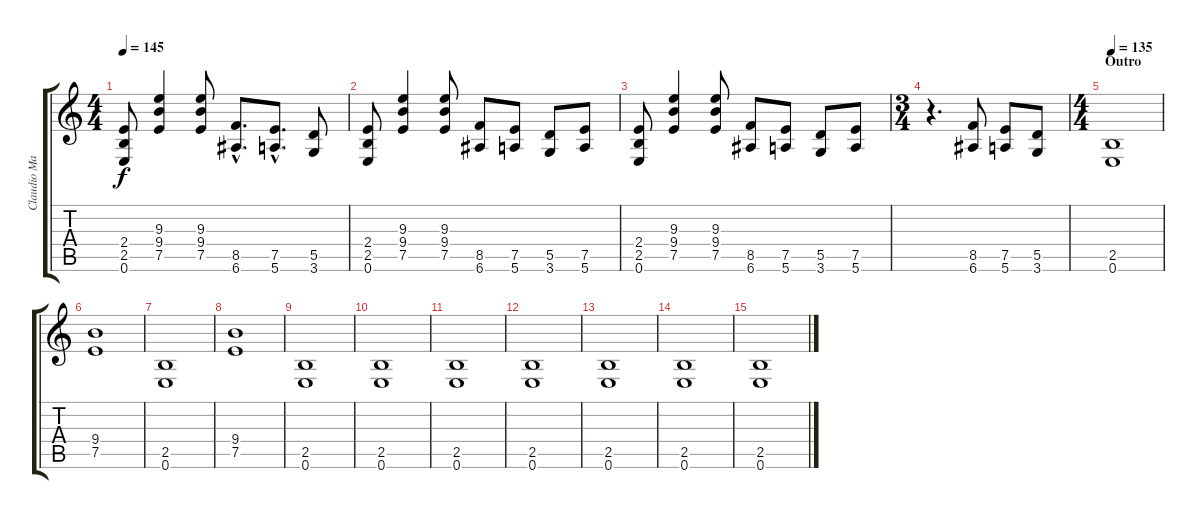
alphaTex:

\track ("Claudio Marciello (Gtr 1)" "Claudio Ma") {instrument distortionguitar}
\staff {score tabs}
\tuning (E4 B3 G3 D3 A2 E2) {hide}
\ts (4 4)
\tempo 145
\clef g2
\ks c
(2.4 2.5 0.6).8{dy f} (9.3 9.4 7.5).4 (9.3 9.4 7.5).8 (8.5{hac} 6.6{hac}).8{d} (7.5{hac} 5.6{hac}).8{d} (5.5 3.6).8 |
(2.4 2.5 0.6).8 (9.3 9.4 7.5).4 (9.3 9.4 7.5).8 (8.5 6.6).8 (7.5 5.6).8 (5.5 3.6).8 (7.5 5.6).8 |
(2.4 2.5 0.6).8 (9.3 9.4 7.5).4 (9.3 9.4 7.5).8 (8.5 6.6).8 (7.5 5.6).8 (5.5 3.6).8 (7.5 5.6).8 |
\ts (3 4)
r.4{d} (8.5 6.6).8 (7.5 5.6).8 (5.5 3.6).8 |
\ts (4 4)
\section ("" "Outro")
\tempo 135
(2.5 0.6).1{volume 14} |
(9.4 7.5).1 |
(2.5 0.6).1{volume 12} |
(9.4 7.5).1 |
(2.5 0.6).1{volume 10} |
(2.5 0.6).1{volume 8} |
(2.5 0.6).1{volume 6} |
(2.5 0.6).1{volume 3} |
(2.5 0.6).1{volume 2} |
(2.5 0.6).1{volume 1} |
(2.5 0.6).1{volume 0}
